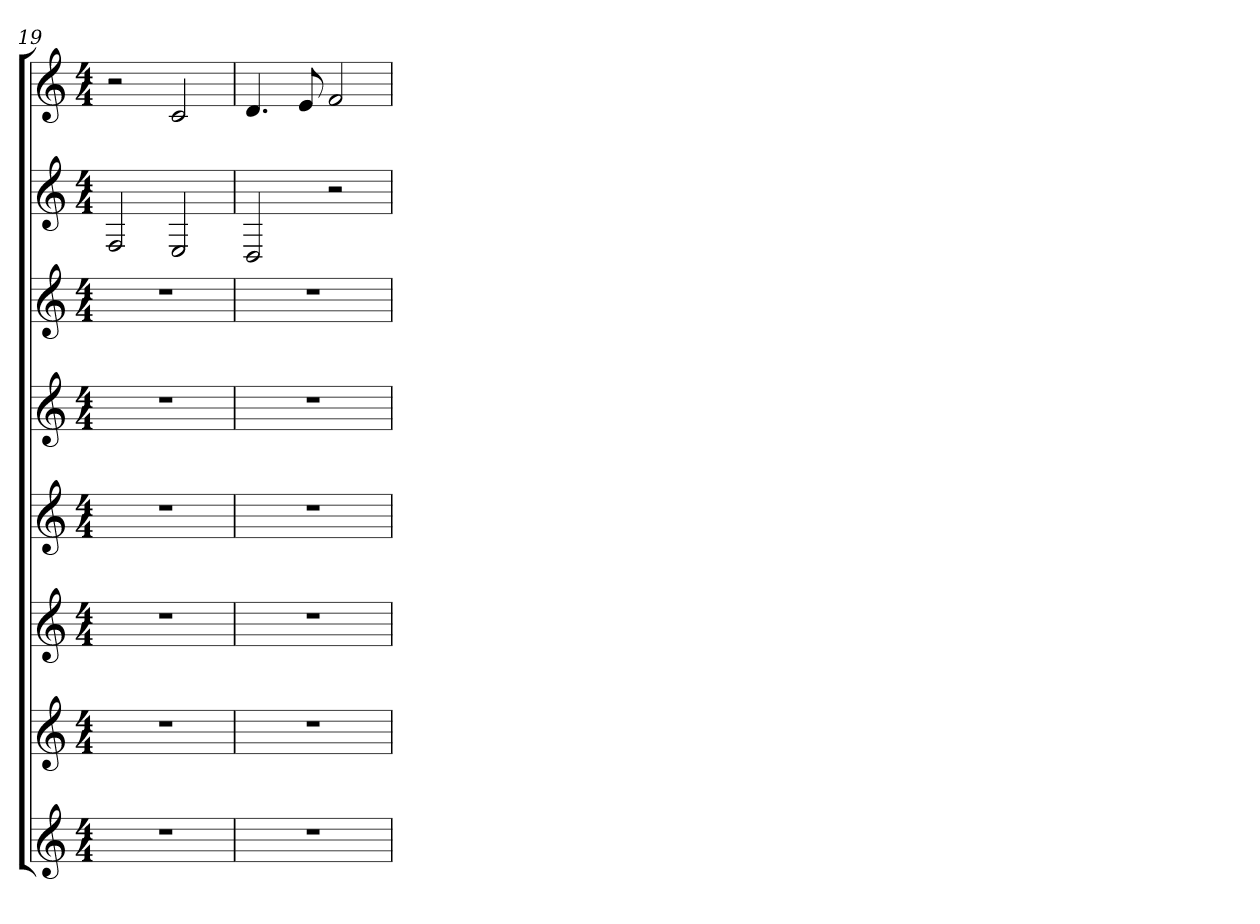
**kern	**kern	**kern	**kern	**kern	**kern	**kern	**kern
*part8	*part7	*part6	*part5	*part4	*part3	*part2	*part1
*staff8	*staff7	*staff6	*staff5	*staff4	*staff3	*staff2	*staff1
*clefG2	*clefG2	*clefG2	*clefG2	*clefG2	*clefG2	*clefG2	*clefG2
*k[]	*k[]	*k[]	*k[]	*k[]	*k[]	*k[]	*k[]
*M4/4	*M4/4	*M4/4	*M4/4	*M4/4	*M4/4	*M4/4	*M4/4
=19	=19	=19	=19	=19	=19	=19	=19
1r	1r	1r	1r	1r	1r	2F/	2r
.	.	.	.	.	.	2E/	2c/
=20	=20	=20	=20	=20	=20	=20	=20
1r	1r	1r	1r	1r	1r	2D/	4.d/
.	.	.	.	.	.	.	8e/
.	.	.	.	.	.	2r	2f/
=	=	=	=	=	=	=	=
*-	*-	*-	*-	*-	*-	*-	*-
